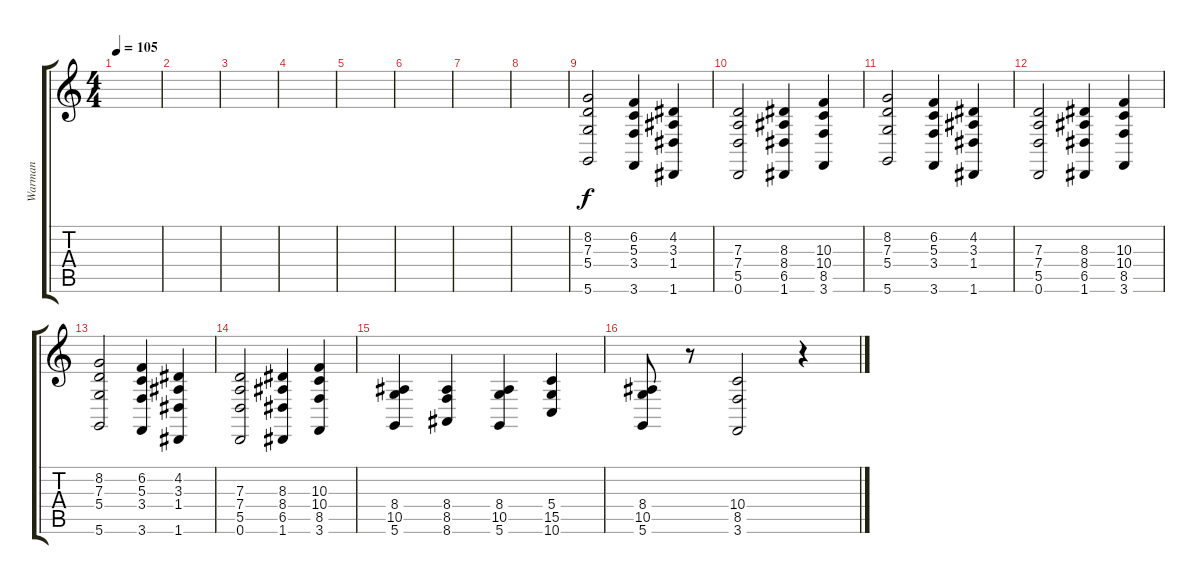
\track ("Warman" "Warman") {instrument stringensemble1}
\staff {score tabs}
\tuning (E4 B3 G3 D3 A2 D2) {hide}
\ts (4 4)
\tempo 105
\clef g2
\ks c
|
|
|
|
|
|
|
|
(8.2 7.3 5.4 5.6).2 (6.2 5.3 3.4 3.6).4 (4.2 3.3 1.4 1.6).4 |
(7.3 7.4 5.5 0.6).2 (8.3 8.4 6.5 1.6).4 (10.3 10.4 8.5 3.6).4 |
(8.2 7.3 5.4 5.6).2 (6.2 5.3 3.4 3.6).4 (4.2 3.3 1.4 1.6).4 |
(7.3 7.4 5.5 0.6).2 (8.3 8.4 6.5 1.6).4 (10.3 10.4 8.5 3.6).4 |
(8.2 7.3 5.4 5.6).2 (6.2 5.3 3.4 3.6).4 (4.2 3.3 1.4 1.6).4 |
(7.3 7.4 5.5 0.6).2 (8.3 8.4 6.5 1.6).4 (10.3 10.4 8.5 3.6).4 |
(8.4 10.5 5.6).4 (8.4 8.5 8.6).4 (8.4 10.5 5.6).4 (5.4 15.5 10.6).4 |
(8.4 10.5 5.6).8 r.8 (10.4 8.5 3.6).2 r.4
